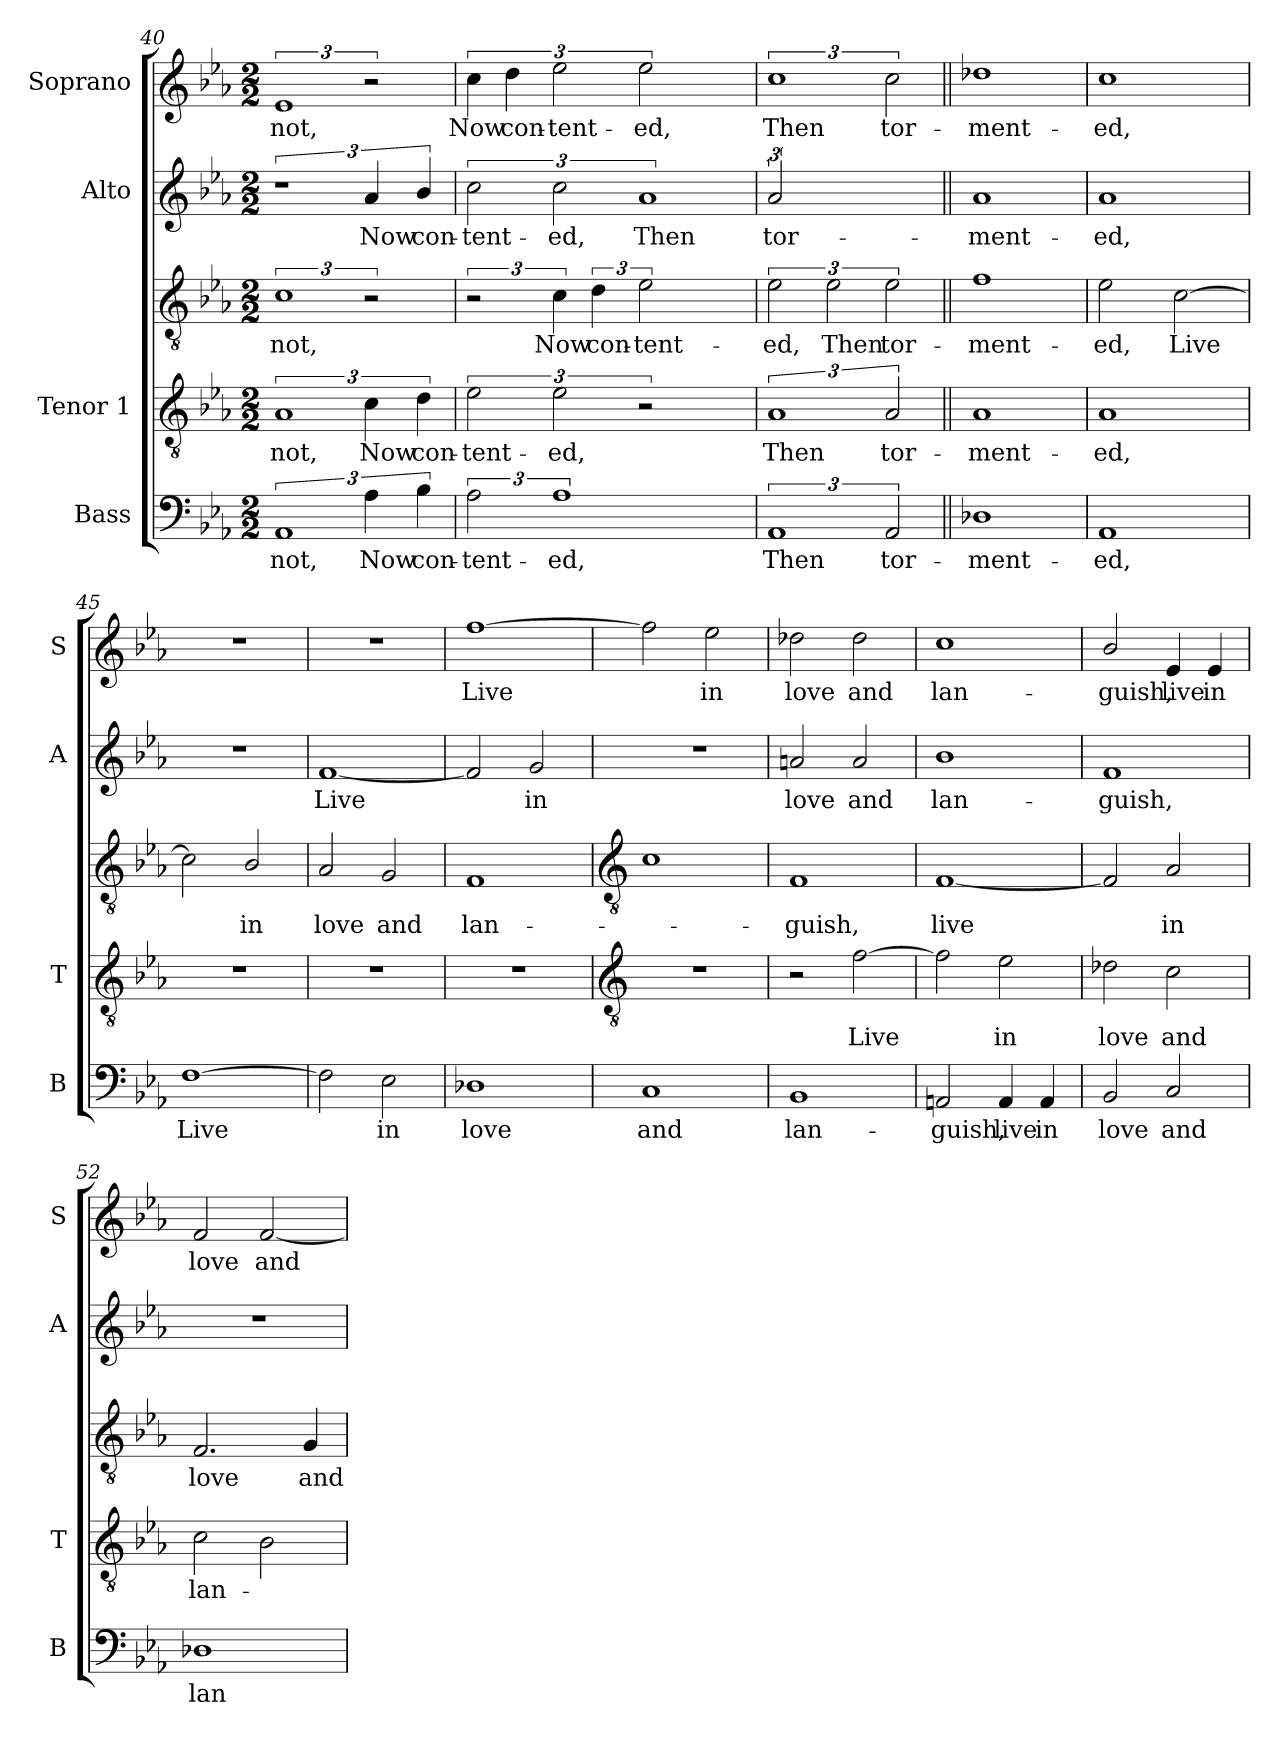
**kern	**text	**kern	**text	**kern	**text	**kern	**text	**kern	**text
*part4	*part4	*part3	*part3	*part3	*part3	*part2	*part2	*part1	*part1
*staff5	*staff5	*staff4	*staff4	*staff3	*staff3	*staff2	*staff2	*staff1	*staff1
*I"Bass	*	*I"Tenor 1	*	*	*	*I"Alto	*	*I"Soprano	*
*I'B	*	*I'T	*	*	*	*I'A	*	*I'S	*
!!LO:LB:g=z
*clefF4	*	*clefGv2	*	*clefGv2	*	*clefG2	*	*clefG2	*
*k[b-e-a-]	*	*k[b-e-a-]	*	*k[b-e-a-]	*	*k[b-e-a-]	*	*k[b-e-a-]	*
*E-:	*	*E-:	*	*E-:	*	*E-:	*	*E-:	*
*M2/2	*	*M2/2	*	*M2/2	*	*M2/2	*	*M2/2	*
=40	=40	=40	=40	=40	=40	=40	=40	=40	=40
!	!LO:LY:b	!	!LO:LY:b	!	!LO:LY:b	!	!	!	!LO:LY:b
3%2AA-	not,	3%2A-	not,	3%2c	not,	3%2r	.	3%2e-	not,
!	!LO:LY:b	!	!LO:LY:b	!	!	!	!LO:LY:b	!	!
6A-	Now	6c	Now	3r	.	6a-	Now	3r	.
!	!LO:LY:b	!	!LO:LY:b	!	!	!	!LO:LY:b	!	!
6B-	con-	6d	con-	.	.	6b-/	con-	.	.
=41	=41	=41	=41	=41	=41	=41	=41	=41	=41
!	!LO:LY:b	!	!LO:LY:b	!	!	!	!LO:LY:b	!	!LO:LY:b
3A-	-tent-	3e-	-tent-	3r	.	3cc	-tent-	6cc	Now
!	!	!	!	!	!	!	!	!	!LO:LY:b
.	.	.	.	.	.	.	.	6dd	con-
!	!LO:LY:b	!	!LO:LY:b	!	!LO:LY:b	!	!LO:LY:b	!	!LO:LY:b
3%2A-	-ed,	3e-	-ed,	6c	-Now	3cc	-ed,	3ee-	-tent-
!	!	!	!	!	!LO:LY:b	!	!	!	!
.	.	.	.	6d	con-	.	.	.	.
!	!	!	!	!	!LO:LY:b	!	!LO:LY:b	!	!LO:LY:b
.	.	3r	.	3e-	-tent-	3%2a-	Then	3ee-	-ed,
3ryy	.	3ryy	.	3ryy	.	.	.	3ryy	.
=42	=42	=42	=42	=42	=42	=42	=42	=42	=42
!	!LO:LY:b	!	!LO:LY:b	!	!LO:LY:b	!	!LO:LY:b	!	!LO:LY:b
3%2AA-	Then	3%2A-	-Then	3e-	ed,	3a-	tor-	3%2cc	Then
!	!	!	!	!	!LO:LY:b	!	!	!	!
.	.	.	.	3e-	Then	3%2ryy	.	.	.
!	!LO:LY:b	!	!LO:LY:b	!	!LO:LY:b	!	!	!	!LO:LY:b
3AA-	tor-	3A-	tor-	3e-	tor-	.	.	3cc	tor-
=43||	=43||	=43||	=43||	=43||	=43||	=43||	=43||	=43||	=43||
!	!LO:LY:b	!	!LO:LY:b	!	!LO:LY:b	!	!LO:LY:b	!	!LO:LY:b
1D-X	-ment-	1A-	-ment-	1f	-ment-	1a-	-ment-	1dd-X	-ment-
=44	=44	=44	=44	=44	=44	=44	=44	=44	=44
!	!LO:LY:b	!	!LO:LY:b	!	!LO:LY:b	!	!LO:LY:b	!	!LO:LY:b
1AA-	-ed,	1A-	ed,	2e-	-ed,	1a-	-ed,	1cc	-ed,
!	!	!	!	!	!LO:LY:b	!	!	!	!
.	.	.	.	[2c	Live	.	.	.	.
=45	=45	=45	=45	=45	=45	=45	=45	=45	=45
!	!LO:LY:b	!	!	!	!	!	!	!	!
[1F	Live	1r	.	2c]	.	1r	.	1r	.
!	!	!	!	!	!LO:LY:b	!	!	!	!
.	.	.	.	2B-/	in	.	.	.	.
=46	=46	=46	=46	=46	=46	=46	=46	=46	=46
!	!	!	!	!	!LO:LY:b	!	!LO:LY:b	!	!
2F]	.	1r	.	2A-	love	[1f	Live	1r	.
!	!LO:LY:b	!	!	!	!LO:LY:b	!	!	!	!
2E-	in	.	.	2G	and	.	.	.	.
=47	=47	=47	=47	=47	=47	=47	=47	=47	=47
!	!LO:LY:b	!	!	!	!LO:LY:b	!	!	!	!LO:LY:b
1D-X	love	1r	.	1F	lan-	2f]	.	[1ff	Live
!	!	!	!	!	!	!	!LO:LY:b	!	!
.	.	.	.	.	.	2g	in	.	.
!!LO:LB:g=z
=48	=48	=48	=48	=48	=48	=48	=48	=48	=48
*	*	*clefGv2	*	*clefGv2	*	*	*	*	*
!	!LO:LY:b	!	!	!	!	!	!	!	!
1C	and	1r	.	1c	.	1r	.	2ff]	.
!	!	!	!	!	!	!	!	!	!LO:LY:b
.	.	.	.	.	.	.	.	2ee-	in
!!LO:LB:g=z
=49	=49	=49	=49	=49	=49	=49	=49	=49	=49
!	!LO:LY:b	!	!	!	!LO:LY:b	!	!LO:LY:b	!	!LO:LY:b
1BB-	lan-	2r	.	1F	guish,	2an	love	2dd-X	love
!	!	!	!LO:LY:b	!	!	!	!LO:LY:b	!	!LO:LY:b
.	.	[2f	Live	.	.	2a	and	2dd-	and
=50	=50	=50	=50	=50	=50	=50	=50	=50	=50
!	!LO:LY:b	!	!	!	!LO:LY:b	!	!LO:LY:b	!	!LO:LY:b
2AAn	-guish,	2f]	.	[1F	live	1b-	lan-	1cc	lan-
!	!LO:LY:b	!	!LO:LY:b	!	!	!	!	!	!
4AA	live	2e-	in	.	.	.	.	.	.
!	!LO:LY:b	!	!	!	!	!	!	!	!
4AA	in	.	.	.	.	.	.	.	.
=51	=51	=51	=51	=51	=51	=51	=51	=51	=51
!	!LO:LY:b	!	!LO:LY:b	!	!	!	!LO:LY:b	!	!LO:LY:b
2BB-	love	2d-X	love	2F]	.	1f	-guish,	2b-/	-guish,
!	!LO:LY:b	!	!LO:LY:b	!	!LO:LY:b	!	!	!	!LO:LY:b
2C	and	2c	and	2A-	in	.	.	4e-	live
!	!	!	!	!	!	!	!	!	!LO:LY:b
.	.	.	.	.	.	.	.	4e-	in
=52	=52	=52	=52	=52	=52	=52	=52	=52	=52
!	!LO:LY:b	!	!LO:LY:b	!	!LO:LY:b	!	!	!	!LO:LY:b
1D-X	lan-	2c	lan-	2.F	love	1r	.	2f	love
!	!	!	!	!	!	!	!	!	!LO:LY:b
.	.	2B-	.	.	.	.	.	[2f	and
!	!	!	!	!	!LO:LY:b	!	!	!	!
.	.	.	.	4G	and	.	.	.	.
=	=	=	=	=	=	=	=	=	=
*-	*-	*-	*-	*-	*-	*-	*-	*-	*-
